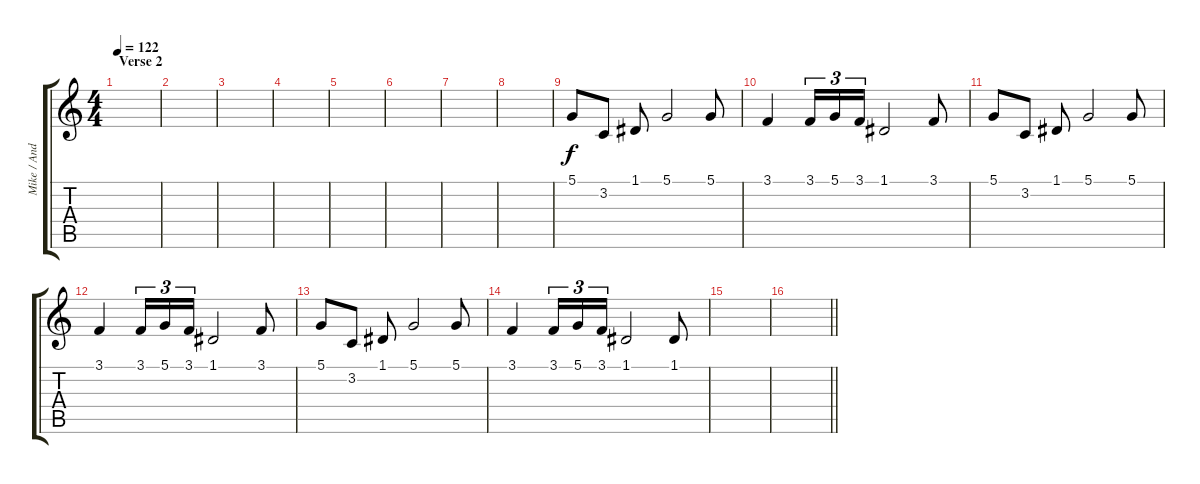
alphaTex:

\track ("Mike / Andy Fills" "Mike / And") {instrument harpsichord}
\staff {score tabs}
\tuning (D4 A3 F3 C3 G2 D2) {hide}
\ts (4 4)
\section ("" "Verse 2")
\tempo 122
\clef g2
\ks c
|
|
|
|
|
|
|
|
5.1.8{volume 13 instrument distortionguitar} 3.2.8 1.1.8 5.1.2 5.1.8 |
3.1.4 3.1.16{tu (3 2)} 5.1.16{tu (3 2)} 3.1.16{tu (3 2)} 1.1.2 3.1.8 |
5.1.8 3.2.8 1.1.8 5.1.2 5.1.8 |
3.1.4 3.1.16{tu (3 2)} 5.1.16{tu (3 2)} 3.1.16{tu (3 2)} 1.1.2 3.1.8 |
5.1.8 3.2.8 1.1.8 5.1.2 5.1.8 |
3.1.4 3.1.16{tu (3 2)} 5.1.16{tu (3 2)} 3.1.16{tu (3 2)} 1.1.2 1.1.8 |
|
\barLineRight lightlight
